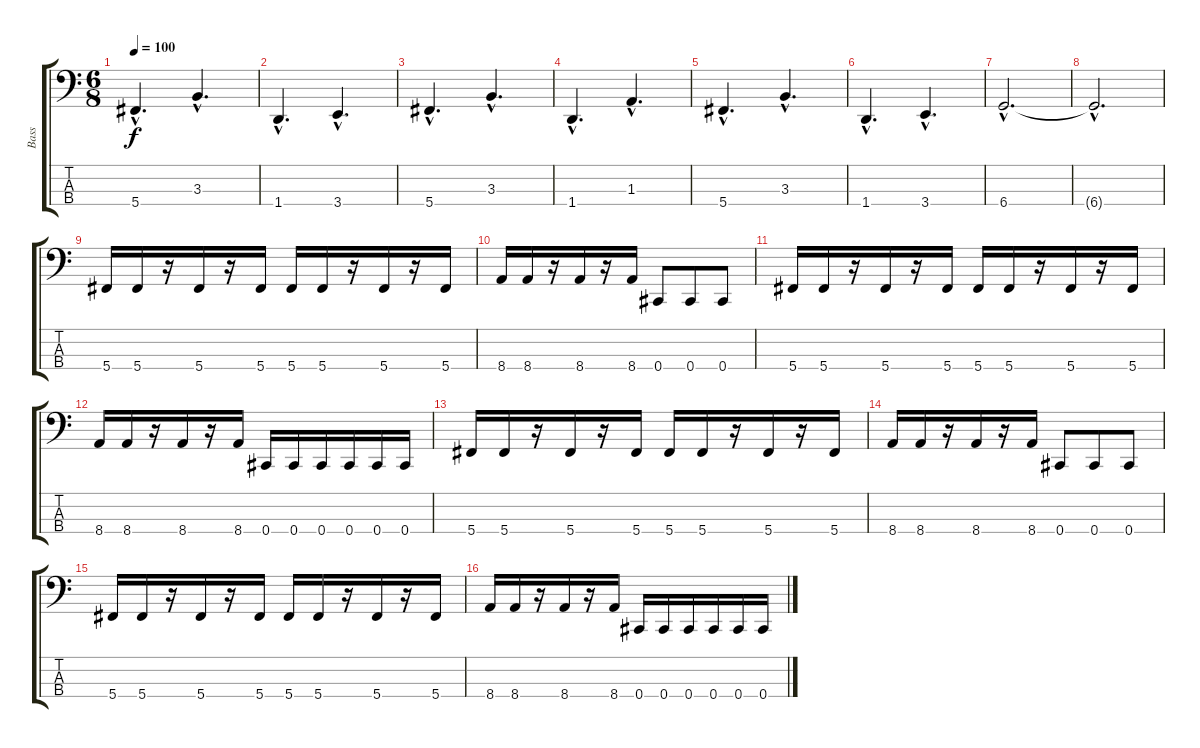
\track ("Bass" "Bass") {instrument electricbasspick}
\staff {score tabs}
\tuning (Gb2 Db2 Ab1 Db1) {hide}
\ts (6 8)
\tempo 100
\clef f4
\ks c
5.4{hac}.4{d dy f} 3.3{hac}.4{d} |
1.4{hac}.4{d} 3.4{hac}.4{d} |
5.4{hac}.4{d} 3.3{hac}.4{d} |
1.4{hac}.4{d} 1.3{hac}.4{d} |
5.4{hac}.4{d} 3.3{hac}.4{d} |
1.4{hac}.4{d} 3.4{hac}.4{d} |
6.4{hac}.2{d} |
6.4{hac t}.2{d} |
5.4.16 5.4.16 r.16 5.4.16 r.16 5.4.16 5.4.16 5.4.16 r.16 5.4.16 r.16 5.4.16 |
8.4.16 8.4.16 r.16 8.4.16 r.16 8.4.16 0.4.8 0.4.8 0.4.8 |
5.4.16 5.4.16 r.16 5.4.16 r.16 5.4.16 5.4.16 5.4.16 r.16 5.4.16 r.16 5.4.16 |
8.4.16 8.4.16 r.16 8.4.16 r.16 8.4.16 0.4.16 0.4.16 0.4.16 0.4.16 0.4.16 0.4.16 |
5.4.16 5.4.16 r.16 5.4.16 r.16 5.4.16 5.4.16 5.4.16 r.16 5.4.16 r.16 5.4.16 |
8.4.16 8.4.16 r.16 8.4.16 r.16 8.4.16 0.4.8 0.4.8 0.4.8 |
5.4.16 5.4.16 r.16 5.4.16 r.16 5.4.16 5.4.16 5.4.16 r.16 5.4.16 r.16 5.4.16 |
8.4.16 8.4.16 r.16 8.4.16 r.16 8.4.16 0.4.16 0.4.16 0.4.16 0.4.16 0.4.16 0.4.16
